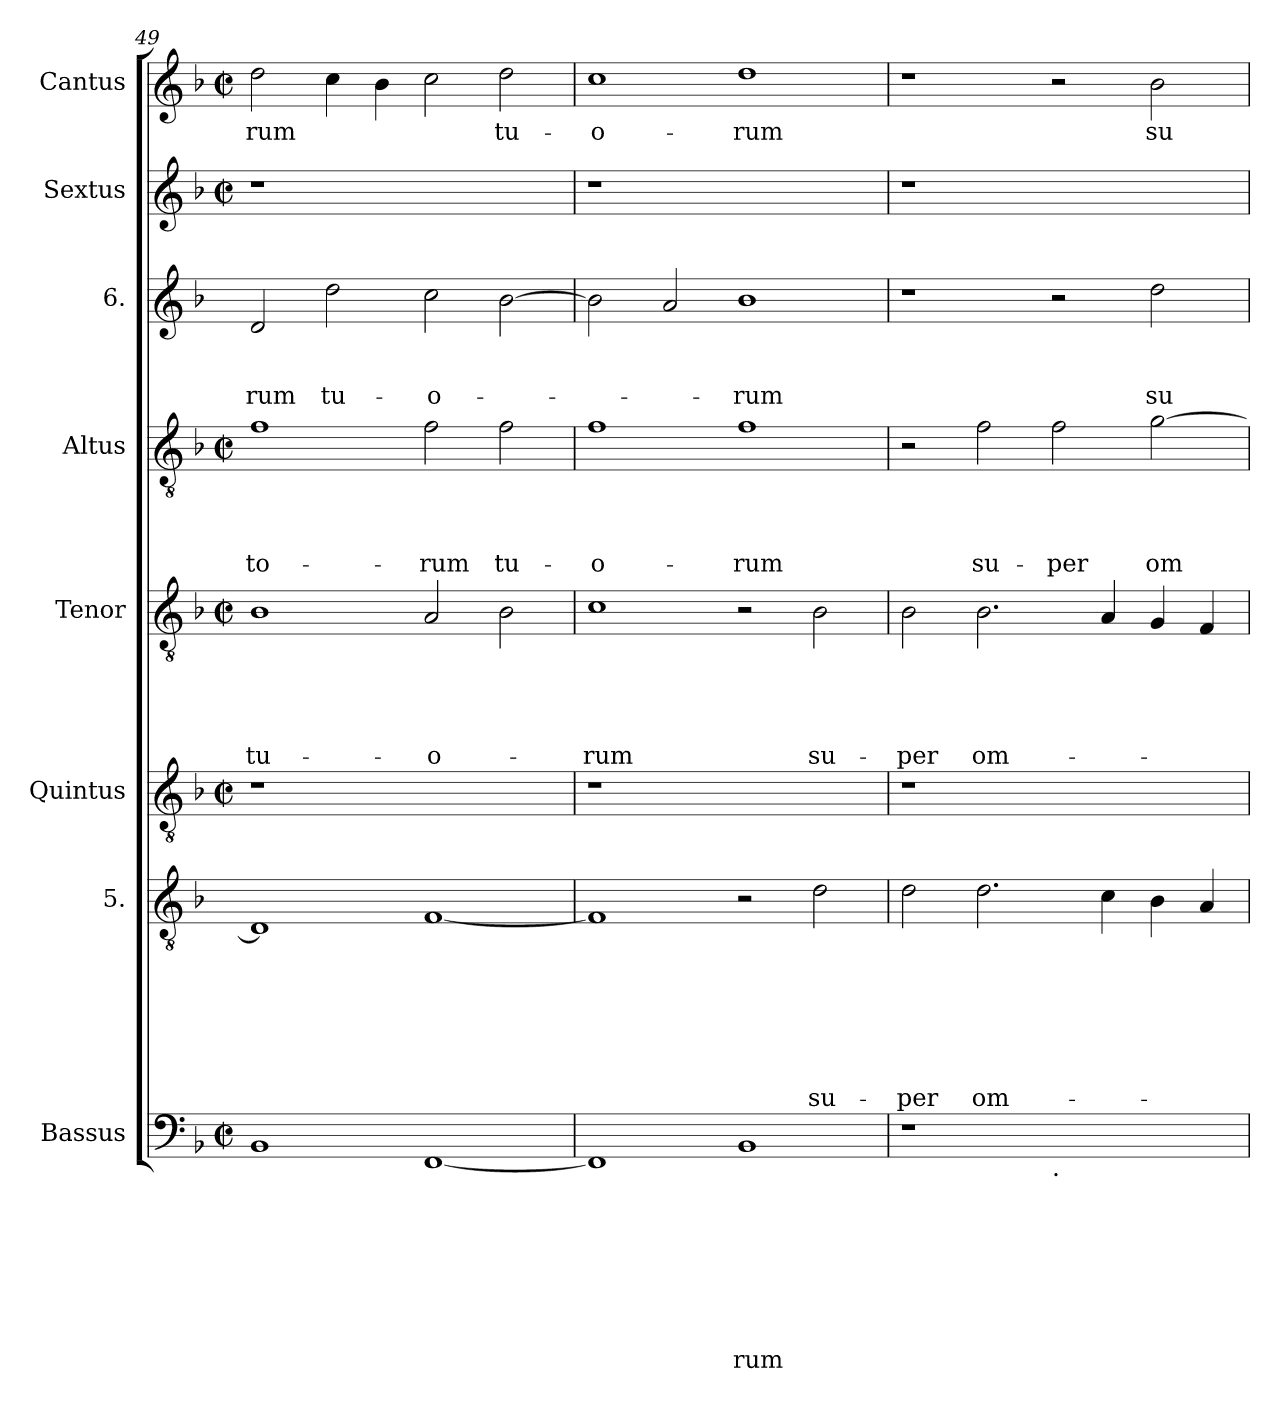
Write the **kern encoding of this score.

**kern	**text	**text	**text	**text	**text	**text	**text	**text	**kern	**text	**text	**text	**text	**text	**text	**text	**kern	**kern	**text	**text	**text	**text	**text	**kern	**text	**text	**text	**text	**kern	**text	**text	**text	**kern	**kern	**text
*part8	*part8	*part8	*part8	*part8	*part8	*part8	*part8	*part8	*part7	*part7	*part7	*part7	*part7	*part7	*part7	*part7	*part6	*part5	*part5	*part5	*part5	*part5	*part5	*part4	*part4	*part4	*part4	*part4	*part3	*part3	*part3	*part3	*part2	*part1	*part1
*staff8	*staff8	*staff8	*staff8	*staff8	*staff8	*staff8	*staff8	*staff8	*staff7	*staff7	*staff7	*staff7	*staff7	*staff7	*staff7	*staff7	*staff6	*staff5	*staff5	*staff5	*staff5	*staff5	*staff5	*staff4	*staff4	*staff4	*staff4	*staff4	*staff3	*staff3	*staff3	*staff3	*staff2	*staff1	*staff1
*I"Bassus	*	*	*	*	*	*	*	*	*I"5.	*	*	*	*	*	*	*	*I"Quintus	*I"Tenor	*	*	*	*	*	*I"Altus	*	*	*	*	*I"6.	*	*	*	*I"Sextus	*I"Cantus	*
*I'B.	*	*	*	*	*	*	*	*	*	*	*	*	*	*	*	*	*	*I'T.	*	*	*	*	*	*I'A.	*	*	*	*	*	*	*	*	*	*I'C.	*
*clefF4	*	*	*	*	*	*	*	*	*clefGv2	*	*	*	*	*	*	*	*clefGv2	*clefGv2	*	*	*	*	*	*clefGv2	*	*	*	*	*clefG2	*	*	*	*clefG2	*clefG2	*
*k[b-]	*	*	*	*	*	*	*	*	*k[b-]	*	*	*	*	*	*	*	*k[b-]	*k[b-]	*	*	*	*	*	*k[b-]	*	*	*	*	*k[b-]	*	*	*	*k[b-]	*k[b-]	*
*F:	*	*	*	*	*	*	*	*	*F:	*	*	*	*	*	*	*	*F:	*F:	*	*	*	*	*	*F:	*	*	*	*	*F:	*	*	*	*F:	*F:	*
*M2/2	*	*	*	*	*	*	*	*	*	*	*	*	*	*	*	*	*M2/2	*M2/2	*	*	*	*	*	*M2/2	*	*	*	*	*	*	*	*	*M2/2	*M2/2	*
*met(c|)	*	*	*	*	*	*	*	*	*	*	*	*	*	*	*	*	*met(c|)	*met(c|)	*	*	*	*	*	*met(c|)	*	*	*	*	*	*	*	*	*met(c|)	*met(c|)	*
=49	=49	=49	=49	=49	=49	=49	=49	=49	=49	=49	=49	=49	=49	=49	=49	=49	=49	=49	=49	=49	=49	=49	=49	=49	=49	=49	=49	=49	=49	=49	=49	=49	=49	=49	=49
!	!	!	!	!	!	!	!	!	!	!	!	!	!	!	!	!	!	!	!	!	!	!	!LO:LY:b	!	!	!	!	!LO:LY:b	!	!	!	!LO:LY:b	!	!	!LO:LY:b
1BB-	.	.	.	.	.	.	.	.	1D]	.	.	.	.	.	.	.	1r	1B-	.	.	.	.	tu-	1f	.	.	.	-to-	2d/	.	.	-rum	1r	2dd\	-rum
!	!	!	!	!	!	!	!	!	!	!	!	!	!	!	!	!	!	!	!	!	!	!	!	!	!	!	!	!	!	!	!	!LO:LY:b	!	!	!
.	.	.	.	.	.	.	.	.	.	.	.	.	.	.	.	.	.	.	.	.	.	.	.	.	.	.	.	.	2dd\	.	.	tu-	.	4cc\	.
.	.	.	.	.	.	.	.	.	.	.	.	.	.	.	.	.	.	.	.	.	.	.	.	.	.	.	.	.	.	.	.	.	.	4b-\	.
!	!	!	!	!	!	!	!	!	!	!	!	!	!	!	!	!	!	!	!	!	!	!	!LO:LY:b	!	!	!	!	!LO:LY:b	!	!	!	!LO:LY:b	!	!	!
[>1FF	.	.	.	.	.	.	.	.	[>1F	.	.	.	.	.	.	.	1ryy	2A/	.	.	.	.	-o-	2f\	.	.	.	-rum	2cc\	.	.	-o-	1ryy	2cc\	.
!	!	!	!	!	!	!	!	!	!	!	!	!	!	!	!	!	!	!	!	!	!	!	!	!	!	!	!	!LO:LY:b	!	!	!	!	!	!	!LO:LY:b
.	.	.	.	.	.	.	.	.	.	.	.	.	.	.	.	.	.	2B-\	.	.	.	.	.	2f\	.	.	.	tu-	[>2b-\	.	.	.	.	2dd\	tu-
!!LO:PB:g=z
=50	=50	=50	=50	=50	=50	=50	=50	=50	=50	=50	=50	=50	=50	=50	=50	=50	=50	=50	=50	=50	=50	=50	=50	=50	=50	=50	=50	=50	=50	=50	=50	=50	=50	=50	=50
!	!	!	!	!	!	!	!	!	!	!	!	!	!	!	!	!	!	!	!	!	!	!	!LO:LY:b	!	!	!	!	!LO:LY:b:rj	!	!	!	!	!	!	!LO:LY:b:rj
1FF]	.	.	.	.	.	.	.	.	1F]	.	.	.	.	.	.	.	1r	1c	.	.	.	.	-rum	1f	.	.	.	-o-	2b-\]	.	.	.	1r	1cc	-o-
.	.	.	.	.	.	.	.	.	.	.	.	.	.	.	.	.	.	.	.	.	.	.	.	.	.	.	.	.	2a/	.	.	.	.	.	.
!	!	!	!	!	!	!	!	!LO:LY:b	!	!	!	!	!	!	!	!	!	!	!	!	!	!	!	!	!	!	!	!LO:LY:b	!	!	!	!LO:LY:b	!	!	!LO:LY:b
1BB-	.	.	.	.	.	.	.	-rum	2r	.	.	.	.	.	.	.	1ryy	2r	.	.	.	.	.	1f	.	.	.	-rum	1b-	.	.	-rum	1ryy	1dd	-rum
!	!	!	!	!	!	!	!	!	!	!	!	!	!	!	!	!LO:LY:b	!	!	!	!	!	!	!LO:LY:b	!	!	!	!	!	!	!	!	!	!	!	!
.	.	.	.	.	.	.	.	.	2d\	.	.	.	.	.	.	su-	.	2B-\	.	.	.	.	su-	.	.	.	.	.	.	.	.	.	.	.	.
=51	=51	=51	=51	=51	=51	=51	=51	=51	=51	=51	=51	=51	=51	=51	=51	=51	=51	=51	=51	=51	=51	=51	=51	=51	=51	=51	=51	=51	=51	=51	=51	=51	=51	=51	=51
!	!	!	!	!	!	!	!	!	!	!	!	!	!	!	!	!LO:LY:b	!	!	!	!	!	!	!LO:LY:b	!	!	!	!	!	!	!	!	!	!	!	!
1r	.	.	.	.	.	.	.	.	2d\	.	.	.	.	.	.	-per	1r	2B-\	.	.	.	.	-per	2r	.	.	.	.	1r	.	.	.	1r	1r	.
!	!	!	!	!	!	!	!	!	!	!	!	!	!	!	!	!LO:LY:b	!	!	!	!	!	!	!LO:LY:b	!	!	!	!	!LO:LY:b	!	!	!	!	!	!	!
.	.	.	.	.	.	.	.	.	2.d\	.	.	.	.	.	.	om-	.	2.B-\	.	.	.	.	om-	2f\	.	.	.	su-	.	.	.	.	.	.	.
!LO:TX:b:t=.	!	!	!	!	!	!	!	!	!	!	!	!	!	!	!	!	!	!	!	!	!	!	!	!	!	!	!	!	!	!	!	!	!	!	!
!	!	!	!	!	!	!	!	!	!	!	!	!	!	!	!	!	!	!	!	!	!	!	!	!	!	!	!	!LO:LY:b	!	!	!	!	!	!	!
1ryy	.	.	.	.	.	.	.	.	.	.	.	.	.	.	.	.	1ryy	.	.	.	.	.	.	2f\	.	.	.	-per	2r	.	.	.	1ryy	2r	.
.	.	.	.	.	.	.	.	.	4c\	.	.	.	.	.	.	.	.	4A/	.	.	.	.	.	.	.	.	.	.	.	.	.	.	.	.	.
!	!	!	!	!	!	!	!	!	!	!	!	!	!	!	!	!	!	!	!	!	!	!	!	!	!	!	!	!LO:LY:b	!	!	!	!LO:LY:b	!	!	!LO:LY:b
.	.	.	.	.	.	.	.	.	4B-\	.	.	.	.	.	.	.	.	4G/	.	.	.	.	.	[>2g\	.	.	.	om-	2dd\	.	.	su-	.	2b-\	su-
.	.	.	.	.	.	.	.	.	4A/	.	.	.	.	.	.	.	.	4F/	.	.	.	.	.	.	.	.	.	.	.	.	.	.	.	.	.
=	=	=	=	=	=	=	=	=	=	=	=	=	=	=	=	=	=	=	=	=	=	=	=	=	=	=	=	=	=	=	=	=	=	=	=
*-	*-	*-	*-	*-	*-	*-	*-	*-	*-	*-	*-	*-	*-	*-	*-	*-	*-	*-	*-	*-	*-	*-	*-	*-	*-	*-	*-	*-	*-	*-	*-	*-	*-	*-	*-
